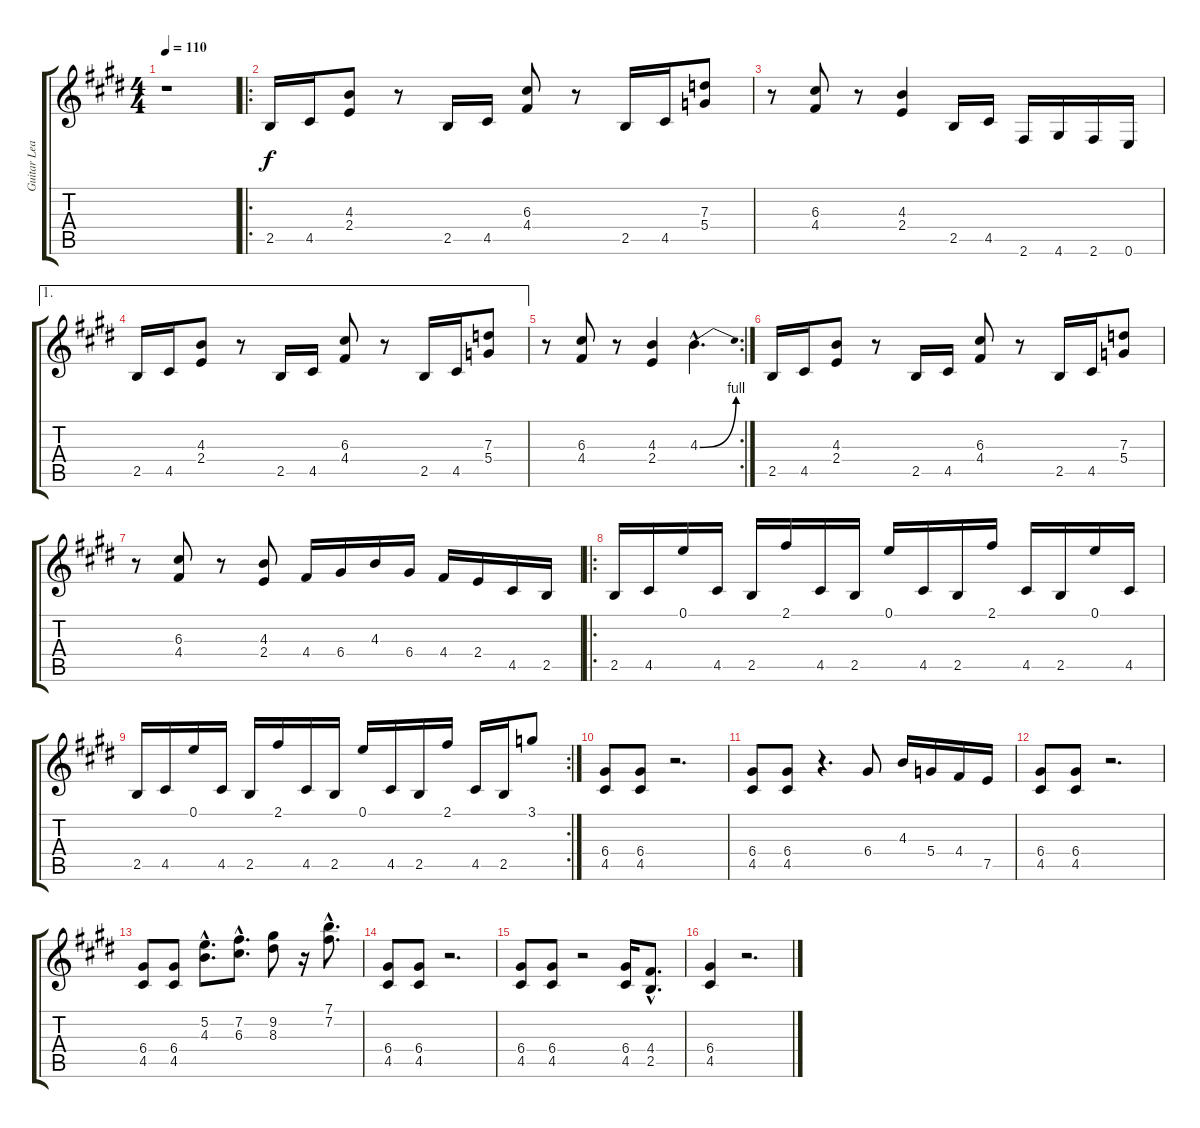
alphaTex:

\track ("Guitar Lead" "Guitar Lea") {instrument distortionguitar}
\staff {score tabs}
\tuning (E4 B3 G3 D3 A2 E2) {hide}
\ts (4 4)
\tempo 110
\clef g2
\ks c#minor
r.1{dy f instrument distortionguitar} |
\ro
2.5.16 4.5.16 (4.3 2.4).8 r.8 2.5.16 4.5.16 (6.3 4.4).8 r.8 2.5.16 4.5.16 (7.3 5.4).8 |
r.8 (6.3 4.4).8 r.8 (4.3 2.4).4 2.5.16 4.5.16 2.6.16 4.6.16 2.6.16 0.6.16 |
\ae 1
2.5.16 4.5.16 (4.3 2.4).8 r.8 2.5.16 4.5.16 (6.3 4.4).8 r.8 2.5.16 4.5.16 (7.3 5.4).8 |
\rc 2
r.8 (6.3 4.4).8 r.8 (4.3 2.4).4 4.3{be (bend 0 0 60 4) hac}.4{d} |
2.5.16 4.5.16 (4.3 2.4).8 r.8 2.5.16 4.5.16 (6.3 4.4).8 r.8 2.5.16 4.5.16 (7.3 5.4).8 |
r.8 (6.3 4.4).8 r.8 (4.3 2.4).8 4.4.16 6.4.16 4.3.16 6.4.16 4.4.16 2.4.16 4.5.16 2.5.16 |
\ro
2.5.16 4.5.16 0.1.16 4.5.16 2.5.16 2.1.16 4.5.16 2.5.16 0.1.16 4.5.16 2.5.16 2.1.16 4.5.16 2.5.16 0.1.16 4.5.16 |
\rc 2
2.5.16 4.5.16 0.1.16 4.5.16 2.5.16 2.1.16 4.5.16 2.5.16 0.1.16 4.5.16 2.5.16 2.1.16 4.5.16 2.5.16 3.1.8 |
(6.4 4.5).8 (6.4 4.5).8 r.2{d} |
(6.4 4.5).8 (6.4 4.5).8 r.4{d} 6.4.8 4.3.16 5.4.16 4.4.16 7.5.16 |
(6.4 4.5).8 (6.4 4.5).8 r.2{d} |
(6.4 4.5).8 (6.4 4.5).8 (5.2{hac} 4.3{hac}).8{d} (7.2{hac} 6.3{hac}).8{d} (9.2 8.3).8 r.16 (7.1{hac} 7.2{hac}).8{d} |
(6.4 4.5).8 (6.4 4.5).8 r.2{d} |
(6.4 4.5).8 (6.4 4.5).8 r.2 (6.4 4.5).16 (4.4{hac} 2.5{hac}).8{d} |
(6.4 4.5).4 r.2{d}
